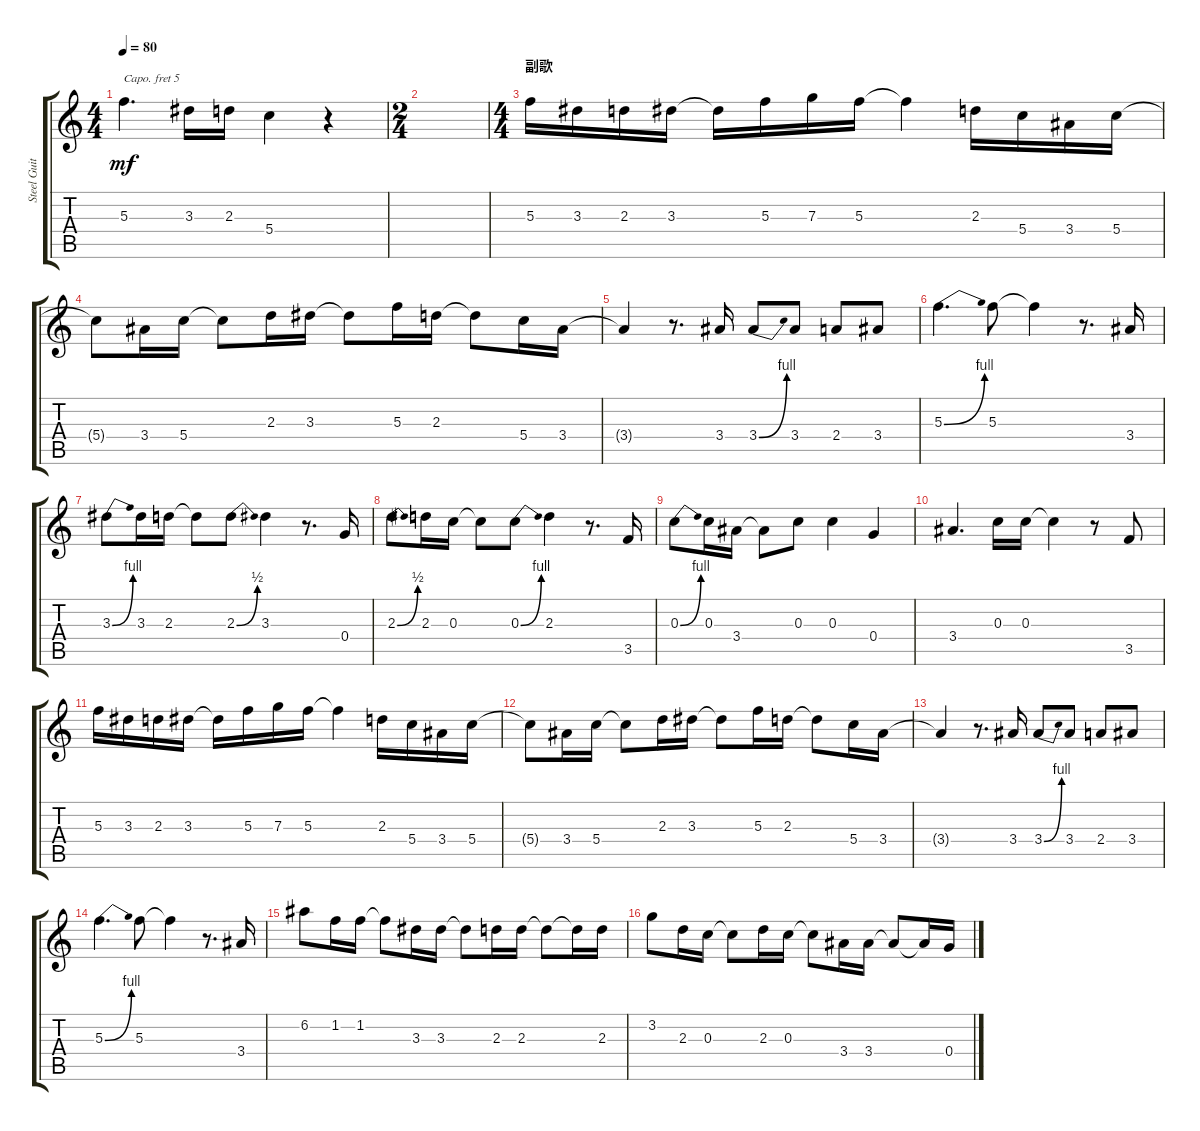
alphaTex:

\track ("Steel Guitar" "Steel Guit") {instrument acousticguitarsteel}
\staff {score tabs}
\capo 5
\tuning (E4 B3 G3 D3 A2 E2) {hide}
\ts (4 4)
\tempo 80
\clef g2
\ks c
5.3{t}.4{d dy mf} 3.3.16 2.3.16 5.4.4 r.4 |
\ts (2 4)
|
\ts (4 4)
\section ("" "副歌")
5.3.16 3.3.16 2.3.16 3.3.16 3.3{t}.16 5.3.16 7.3.16 5.3.16 5.3{t}.4 2.3.16 5.4.16 3.4.16 5.4.16 |
5.4{t}.8 3.4.16 5.4.16 5.4{t}.8 2.3.16 3.3.16 3.3{t}.8 5.3.16 2.3.16 2.3{t}.8 5.4.16 3.4.16 |
3.4{t}.4 r.8{d} 3.4.16 3.4{be (bend 0 0 60 4)}.8 3.4.8 2.4.8 3.4.8 |
5.3{be (bend 0 0 60 4)}.4{d} 5.3.8 5.3{t}.4 r.8{d} 3.4.16 |
3.3{be (bend 0 0 60 4)}.8 3.3.16 2.3.16 2.3{t}.8 2.3{be (bend 0 0 60 2)}.8 3.3.4 r.8{d} 0.4.16 |
2.3{be (bend 0 0 60 2)}.8 2.3.16 0.3.16 0.3{t}.8 0.3{be (bend 0 0 60 4)}.8 2.3.4 r.8{d} 3.5.16 |
0.3{be (bend 0 0 60 4)}.8 0.3.16 3.4.16 3.4{t}.8 0.3.8 0.3.4 0.4.4 |
3.4.4{d} 0.3.16 0.3.16 0.3{t}.4 r.8 3.5.8 |
5.3.16 3.3.16 2.3.16 3.3.16 3.3{t}.16 5.3.16 7.3.16 5.3.16 5.3{t}.4 2.3.16 5.4.16 3.4.16 5.4.16 |
5.4{t}.8 3.4.16 5.4.16 5.4{t}.8 2.3.16 3.3.16 3.3{t}.8 5.3.16 2.3.16 2.3{t}.8 5.4.16 3.4.16 |
3.4{t}.4 r.8{d} 3.4.16 3.4{be (bend 0 0 60 4)}.8 3.4.8 2.4.8 3.4.8 |
5.3{be (bend 0 0 60 4)}.4{d} 5.3.8 5.3{t}.4 r.8{d} 3.4.16 |
6.2.8 1.2.16 1.2.16 1.2{t}.8 3.3.16 3.3.16 3.3{t}.8 2.3.16 2.3.16 2.3{t}.8 2.3{t}.16 2.3.16 |
3.2.8 2.3.16 0.3.16 0.3{t}.8 2.3.16 0.3.16 0.3{t}.8 3.4.16 3.4.16 3.4{t}.8 3.4{t}.16 0.4.16
